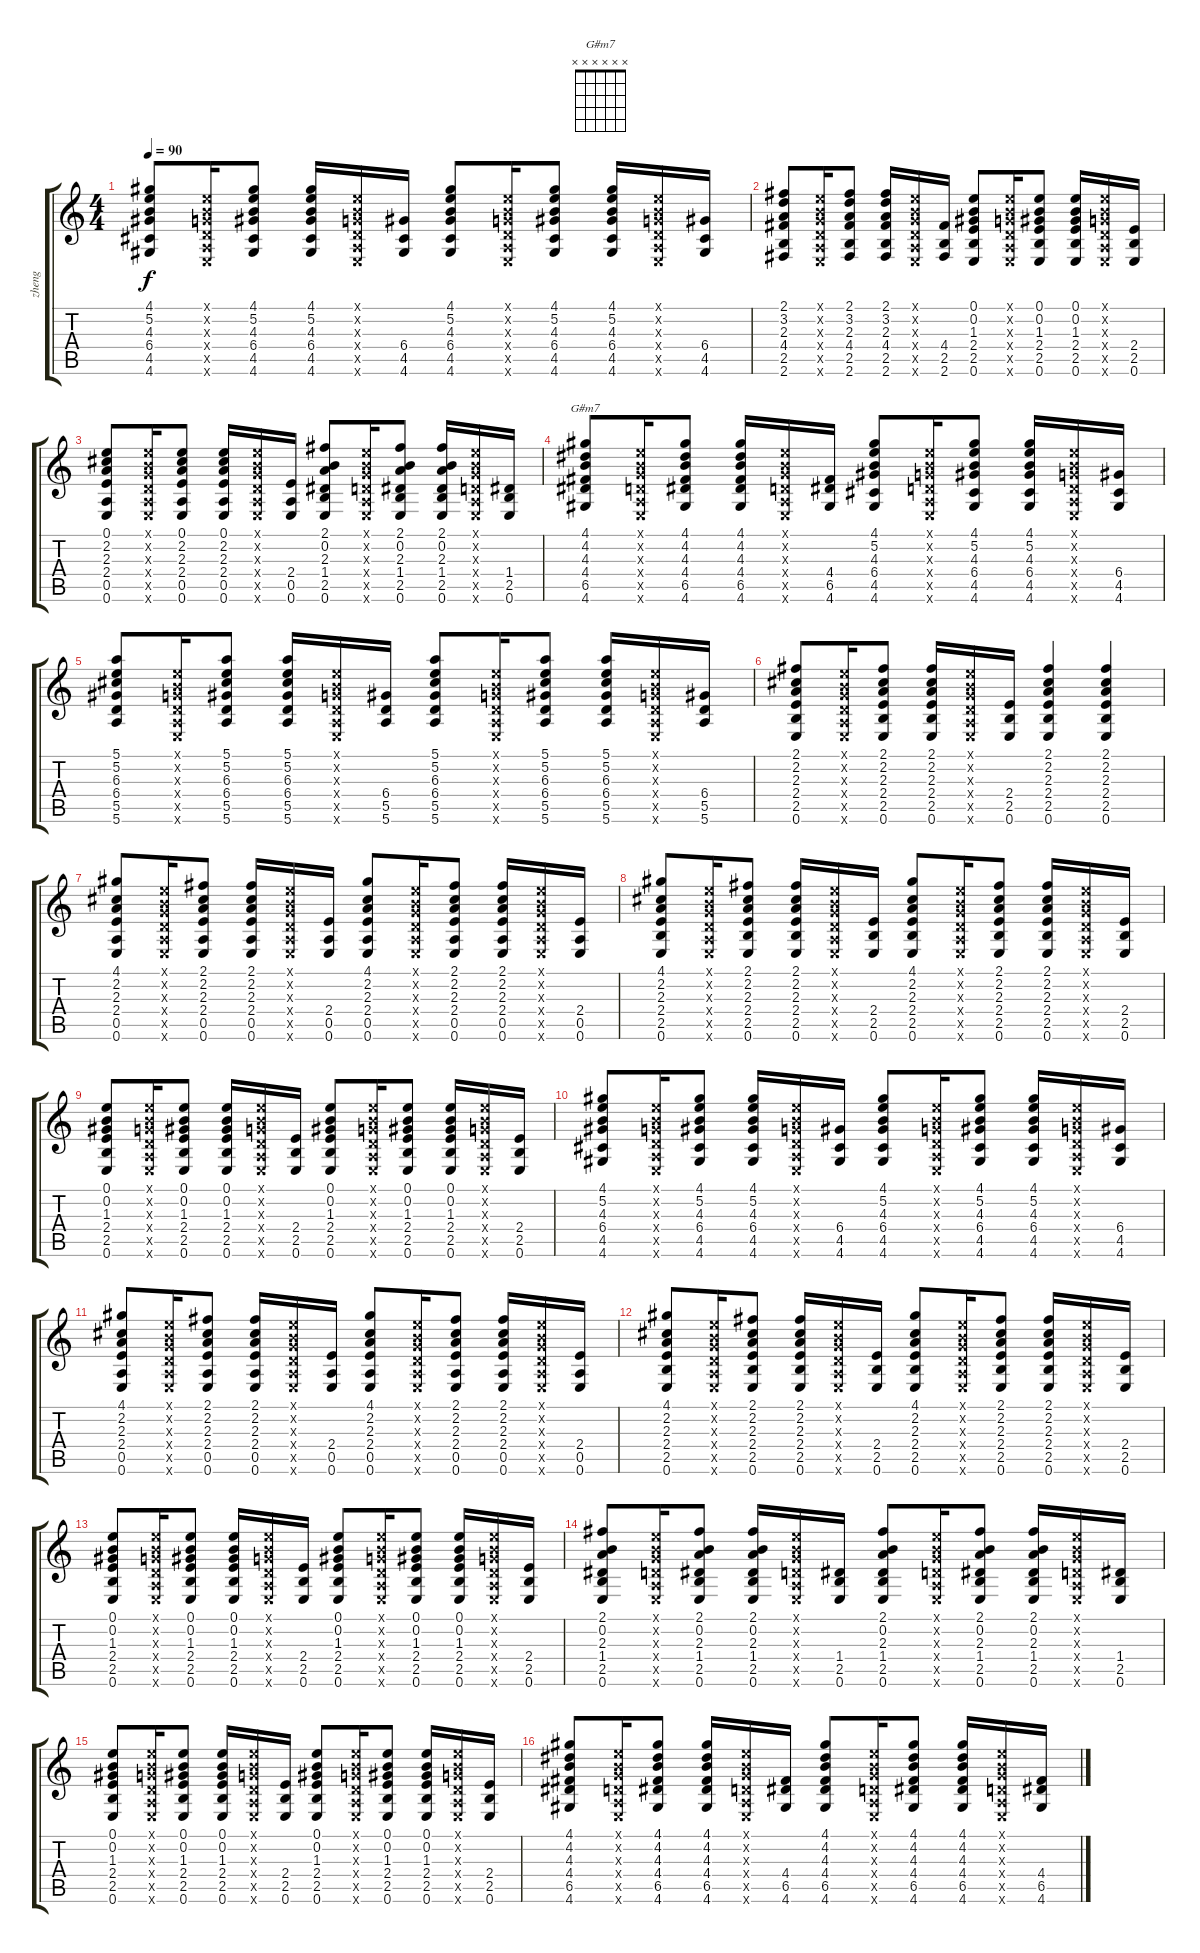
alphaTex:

\track ("zheng" "zheng") {instrument acousticguitarsteel}
\staff {score tabs}
\tuning (E4 B3 G3 D3 A2 E2) {hide}
\chord ("G#m7" x x x x x x)
\ts (4 4)
\tempo 90
\clef g2
\ks c
(4.1 5.2 4.3 6.4 4.5 4.6).8{dy f} (0.1{x} 0.2{x} 0.3{x} 0.4{x} 0.5{x} 0.6{x}).16 (4.1 5.2 4.3 6.4 4.5 4.6).8 (4.1 5.2 4.3 6.4 4.5 4.6).16 (0.1{x} 0.2{x} 0.3{x} 0.4{x} 0.5{x} 0.6{x}).16 (6.4 4.5 4.6).16 (4.1 5.2 4.3 6.4 4.5 4.6).8 (0.1{x} 0.2{x} 0.3{x} 0.4{x} 0.5{x} 0.6{x}).16 (4.1 5.2 4.3 6.4 4.5 4.6).8 (4.1 5.2 4.3 6.4 4.5 4.6).16 (0.1{x} 0.2{x} 0.3{x} 0.4{x} 0.5{x} 0.6{x}).16 (6.4 4.5 4.6).16 |
(2.1 3.2 2.3 4.4 2.5 2.6).8 (0.1{x} 0.2{x} 0.3{x} 0.4{x} 0.5{x} 0.6{x}).16 (2.1 3.2 2.3 4.4 2.5 2.6).8 (2.1 3.2 2.3 4.4 2.5 2.6).16 (0.1{x} 0.2{x} 0.3{x} 0.4{x} 0.5{x} 0.6{x}).16 (4.4 2.5 2.6).16 (0.1 0.2 1.3 2.4 2.5 0.6).8 (0.1{x} 0.2{x} 0.3{x} 0.4{x} 0.5{x} 0.6{x}).16 (0.1 0.2 1.3 2.4 2.5 0.6).8 (0.1 0.2 1.3 2.4 2.5 0.6).16 (0.1{x} 0.2{x} 0.3{x} 0.4{x} 0.5{x} 0.6{x}).16 (2.4 2.5 0.6).16 |
(0.1 2.2 2.3 2.4 0.5 0.6).8 (0.1{x} 0.2{x} 0.3{x} 0.4{x} 0.5{x} 0.6{x}).16 (0.1 2.2 2.3 2.4 0.5 0.6).8 (0.1 2.2 2.3 2.4 0.5 0.6).16 (0.1{x} 0.2{x} 0.3{x} 0.4{x} 0.5{x} 0.6{x}).16 (2.4 0.5 0.6).16 (2.1 0.2 2.3 1.4 2.5 0.6).8 (0.1{x} 0.2{x} 0.3{x} 0.4{x} 0.5{x} 0.6{x}).16 (2.1 0.2 2.3 1.4 2.5 0.6).8 (2.1 0.2 2.3 1.4 2.5 0.6).16 (0.1{x} 0.2{x} 0.3{x} 0.4{x} 0.5{x} 0.6{x}).16 (1.4 2.5 0.6).16 |
(4.1 4.2 4.3 4.4 6.5 4.6).8{ch "G#m7"} (0.1{x} 0.2{x} 0.3{x} 0.4{x} 0.5{x} 0.6{x}).16 (4.1 4.2 4.3 4.4 6.5 4.6).8 (4.1 4.2 4.3 4.4 6.5 4.6).16 (0.1{x} 0.2{x} 0.3{x} 0.4{x} 0.5{x} 0.6{x}).16 (4.4 6.5 4.6).16 (4.1 5.2 4.3 6.4 4.5 4.6).8 (0.1{x} 0.2{x} 0.3{x} 0.4{x} 0.5{x} 0.6{x}).16 (4.1 5.2 4.3 6.4 4.5 4.6).8 (4.1 5.2 4.3 6.4 4.5 4.6).16 (0.1{x} 0.2{x} 0.3{x} 0.4{x} 0.5{x} 0.6{x}).16 (6.4 4.5 4.6).16 |
(5.1 5.2 6.3 6.4 5.5 5.6).8 (0.1{x} 0.2{x} 0.3{x} 0.4{x} 0.5{x} 0.6{x}).16 (5.1 5.2 6.3 6.4 5.5 5.6).8 (5.1 5.2 6.3 6.4 5.5 5.6).16 (0.1{x} 0.2{x} 0.3{x} 0.4{x} 0.5{x} 0.6{x}).16 (6.4 5.5 5.6).16 (5.1 5.2 6.3 6.4 5.5 5.6).8 (0.1{x} 0.2{x} 0.3{x} 0.4{x} 0.5{x} 0.6{x}).16 (5.1 5.2 6.3 6.4 5.5 5.6).8 (5.1 5.2 6.3 6.4 5.5 5.6).16 (0.1{x} 0.2{x} 0.3{x} 0.4{x} 0.5{x} 0.6{x}).16 (6.4 5.5 5.6).16 |
(2.1 2.2 2.3 2.4 2.5 0.6).8 (0.1{x} 0.2{x} 0.3{x} 0.4{x} 0.5{x} 0.6{x}).16 (2.1 2.2 2.3 2.4 2.5 0.6).8 (2.1 2.2 2.3 2.4 2.5 0.6).16 (0.1{x} 0.2{x} 0.3{x} 0.4{x} 0.5{x} 0.6{x}).16 (2.4 2.5 0.6).16 (2.1 2.2 2.3 2.4 2.5 0.6).4 (2.1 2.2 2.3 2.4 2.5 0.6).4 |
(4.1 2.2 2.3 2.4 0.5 0.6).8 (0.1{x} 0.2{x} 0.3{x} 0.4{x} 0.5{x} 0.6{x}).16 (2.1 2.2 2.3 2.4 0.5 0.6).8 (2.1 2.2 2.3 2.4 0.5 0.6).16 (0.1{x} 0.2{x} 0.3{x} 0.4{x} 0.5{x} 0.6{x}).16 (2.4 0.5 0.6).16 (4.1 2.2 2.3 2.4 0.5 0.6).8 (0.1{x} 0.2{x} 0.3{x} 0.4{x} 0.5{x} 0.6{x}).16 (2.1 2.2 2.3 2.4 0.5 0.6).8 (2.1 2.2 2.3 2.4 0.5 0.6).16 (0.1{x} 0.2{x} 0.3{x} 0.4{x} 0.5{x} 0.6{x}).16 (2.4 0.5 0.6).16 |
(4.1 2.2 2.3 2.4 2.5 0.6).8 (0.1{x} 0.2{x} 0.3{x} 0.4{x} 0.5{x} 0.6{x}).16 (2.1 2.2 2.3 2.4 2.5 0.6).8 (2.1 2.2 2.3 2.4 2.5 0.6).16 (0.1{x} 0.2{x} 0.3{x} 0.4{x} 0.5{x} 0.6{x}).16 (2.4 2.5 0.6).16 (4.1 2.2 2.3 2.4 2.5 0.6).8 (0.1{x} 0.2{x} 0.3{x} 0.4{x} 0.5{x} 0.6{x}).16 (2.1 2.2 2.3 2.4 2.5 0.6).8 (2.1 2.2 2.3 2.4 2.5 0.6).16 (0.1{x} 0.2{x} 0.3{x} 0.4{x} 0.5{x} 0.6{x}).16 (2.4 2.5 0.6).16 |
(0.1 0.2 1.3 2.4 2.5 0.6).8 (0.1{x} 0.2{x} 0.3{x} 0.4{x} 0.5{x} 0.6{x}).16 (0.1 0.2 1.3 2.4 2.5 0.6).8 (0.1 0.2 1.3 2.4 2.5 0.6).16 (0.1{x} 0.2{x} 0.3{x} 0.4{x} 0.5{x} 0.6{x}).16 (2.4 2.5 0.6).16 (0.1 0.2 1.3 2.4 2.5 0.6).8 (0.1{x} 0.2{x} 0.3{x} 0.4{x} 0.5{x} 0.6{x}).16 (0.1 0.2 1.3 2.4 2.5 0.6).8 (0.1 0.2 1.3 2.4 2.5 0.6).16 (0.1{x} 0.2{x} 0.3{x} 0.4{x} 0.5{x} 0.6{x}).16 (2.4 2.5 0.6).16 |
(4.1 5.2 4.3 6.4 4.5 4.6).8 (0.1{x} 0.2{x} 0.3{x} 0.4{x} 0.5{x} 0.6{x}).16 (4.1 5.2 4.3 6.4 4.5 4.6).8 (4.1 5.2 4.3 6.4 4.5 4.6).16 (0.1{x} 0.2{x} 0.3{x} 0.4{x} 0.5{x} 0.6{x}).16 (6.4 4.5 4.6).16 (4.1 5.2 4.3 6.4 4.5 4.6).8 (0.1{x} 0.2{x} 0.3{x} 0.4{x} 0.5{x} 0.6{x}).16 (4.1 5.2 4.3 6.4 4.5 4.6).8 (4.1 5.2 4.3 6.4 4.5 4.6).16 (0.1{x} 0.2{x} 0.3{x} 0.4{x} 0.5{x} 0.6{x}).16 (6.4 4.5 4.6).16 |
(4.1 2.2 2.3 2.4 0.5 0.6).8 (0.1{x} 0.2{x} 0.3{x} 0.4{x} 0.5{x} 0.6{x}).16 (2.1 2.2 2.3 2.4 0.5 0.6).8 (2.1 2.2 2.3 2.4 0.5 0.6).16 (0.1{x} 0.2{x} 0.3{x} 0.4{x} 0.5{x} 0.6{x}).16 (2.4 0.5 0.6).16 (4.1 2.2 2.3 2.4 0.5 0.6).8 (0.1{x} 0.2{x} 0.3{x} 0.4{x} 0.5{x} 0.6{x}).16 (2.1 2.2 2.3 2.4 0.5 0.6).8 (2.1 2.2 2.3 2.4 0.5 0.6).16 (0.1{x} 0.2{x} 0.3{x} 0.4{x} 0.5{x} 0.6{x}).16 (2.4 0.5 0.6).16 |
(4.1 2.2 2.3 2.4 2.5 0.6).8 (0.1{x} 0.2{x} 0.3{x} 0.4{x} 0.5{x} 0.6{x}).16 (2.1 2.2 2.3 2.4 2.5 0.6).8 (2.1 2.2 2.3 2.4 2.5 0.6).16 (0.1{x} 0.2{x} 0.3{x} 0.4{x} 0.5{x} 0.6{x}).16 (2.4 2.5 0.6).16 (4.1 2.2 2.3 2.4 2.5 0.6).8 (0.1{x} 0.2{x} 0.3{x} 0.4{x} 0.5{x} 0.6{x}).16 (2.1 2.2 2.3 2.4 2.5 0.6).8 (2.1 2.2 2.3 2.4 2.5 0.6).16 (0.1{x} 0.2{x} 0.3{x} 0.4{x} 0.5{x} 0.6{x}).16 (2.4 2.5 0.6).16 |
(0.1 0.2 1.3 2.4 2.5 0.6).8 (0.1{x} 0.2{x} 0.3{x} 0.4{x} 0.5{x} 0.6{x}).16 (0.1 0.2 1.3 2.4 2.5 0.6).8 (0.1 0.2 1.3 2.4 2.5 0.6).16 (0.1{x} 0.2{x} 0.3{x} 0.4{x} 0.5{x} 0.6{x}).16 (2.4 2.5 0.6).16 (0.1 0.2 1.3 2.4 2.5 0.6).8 (0.1{x} 0.2{x} 0.3{x} 0.4{x} 0.5{x} 0.6{x}).16 (0.1 0.2 1.3 2.4 2.5 0.6).8 (0.1 0.2 1.3 2.4 2.5 0.6).16 (0.1{x} 0.2{x} 0.3{x} 0.4{x} 0.5{x} 0.6{x}).16 (2.4 2.5 0.6).16 |
(2.1 0.2 2.3 1.4 2.5 0.6).8 (0.1{x} 0.2{x} 0.3{x} 0.4{x} 0.5{x} 0.6{x}).16 (2.1 0.2 2.3 1.4 2.5 0.6).8 (2.1 0.2 2.3 1.4 2.5 0.6).16 (0.1{x} 0.2{x} 0.3{x} 0.4{x} 0.5{x} 0.6{x}).16 (1.4 2.5 0.6).16 (2.1 0.2 2.3 1.4 2.5 0.6).8 (0.1{x} 0.2{x} 0.3{x} 0.4{x} 0.5{x} 0.6{x}).16 (2.1 0.2 2.3 1.4 2.5 0.6).8 (2.1 0.2 2.3 1.4 2.5 0.6).16 (0.1{x} 0.2{x} 0.3{x} 0.4{x} 0.5{x} 0.6{x}).16 (1.4 2.5 0.6).16 |
(0.1 0.2 1.3 2.4 2.5 0.6).8 (0.1{x} 0.2{x} 0.3{x} 0.4{x} 0.5{x} 0.6{x}).16 (0.1 0.2 1.3 2.4 2.5 0.6).8 (0.1 0.2 1.3 2.4 2.5 0.6).16 (0.1{x} 0.2{x} 0.3{x} 0.4{x} 0.5{x} 0.6{x}).16 (2.4 2.5 0.6).16 (0.1 0.2 1.3 2.4 2.5 0.6).8 (0.1{x} 0.2{x} 0.3{x} 0.4{x} 0.5{x} 0.6{x}).16 (0.1 0.2 1.3 2.4 2.5 0.6).8 (0.1 0.2 1.3 2.4 2.5 0.6).16 (0.1{x} 0.2{x} 0.3{x} 0.4{x} 0.5{x} 0.6{x}).16 (2.4 2.5 0.6).16 |
(4.1 4.2 4.3 4.4 6.5 4.6).8 (0.1{x} 0.2{x} 0.3{x} 0.4{x} 0.5{x} 0.6{x}).16 (4.1 4.2 4.3 4.4 6.5 4.6).8 (4.1 4.2 4.3 4.4 6.5 4.6).16 (0.1{x} 0.2{x} 0.3{x} 0.4{x} 0.5{x} 0.6{x}).16 (4.4 6.5 4.6).16 (4.1 4.2 4.3 4.4 6.5 4.6).8 (0.1{x} 0.2{x} 0.3{x} 0.4{x} 0.5{x} 0.6{x}).16 (4.1 4.2 4.3 4.4 6.5 4.6).8 (4.1 4.2 4.3 4.4 6.5 4.6).16 (0.1{x} 0.2{x} 0.3{x} 0.4{x} 0.5{x} 0.6{x}).16 (4.4 6.5 4.6).16
